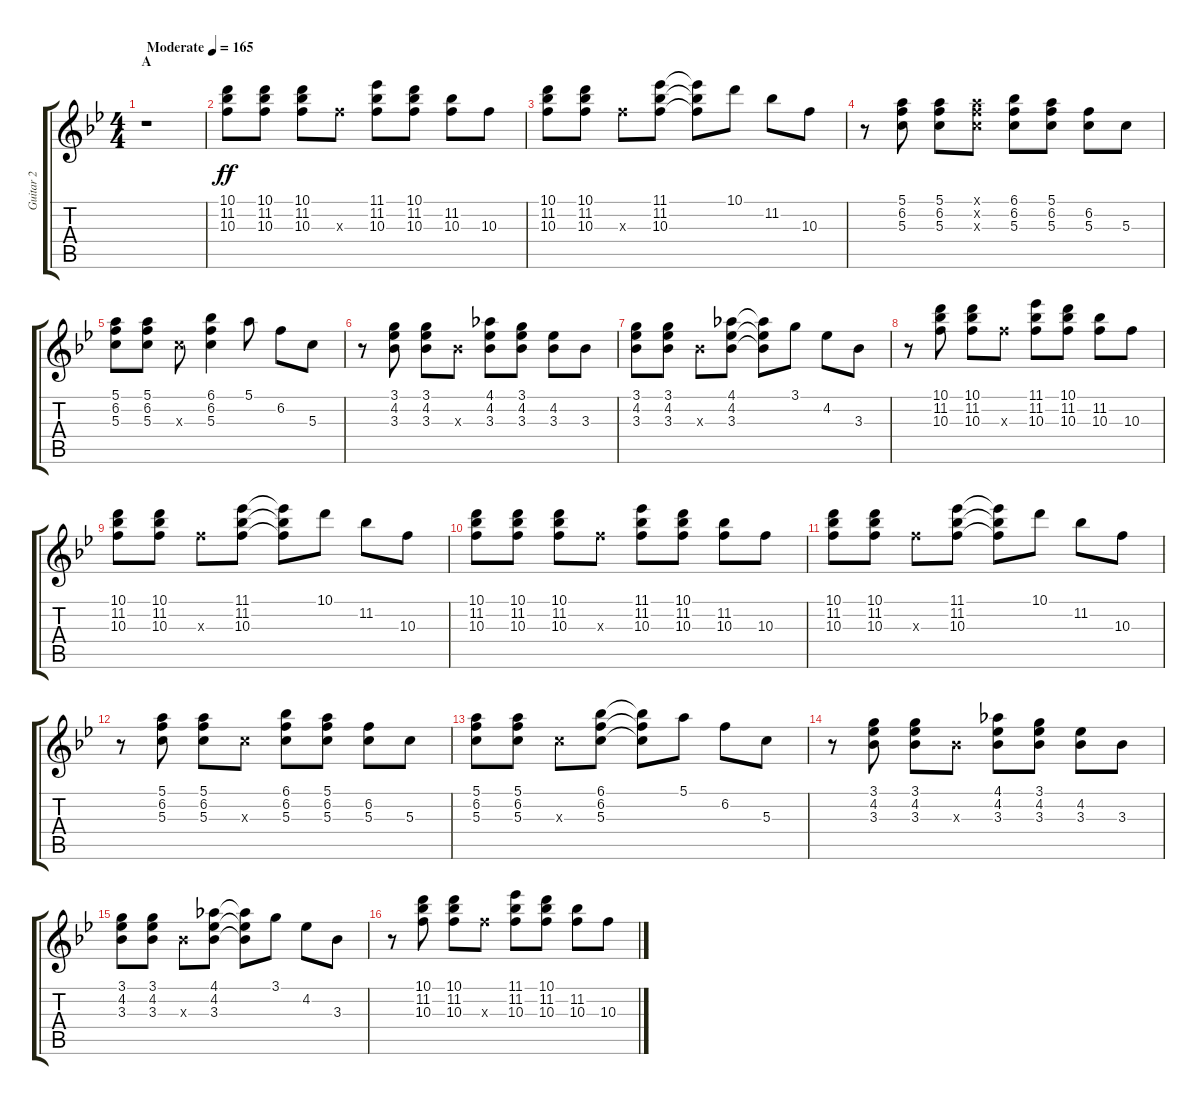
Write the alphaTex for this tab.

\track ("Guitar 2" "Guitar 2") {instrument distortionguitar}
\staff {score tabs}
\tuning (E4 B3 G3 D3 A2 E2) {hide}
\ts (4 4)
\section ("" "A")
\tempo (165 "Moderate")
\clef g2
\ks bb
r.1{dy ff instrument distortionguitar} |
(10.1 11.2 10.3).8 (10.1 11.2 10.3).8 (10.1 11.2 10.3).8 10.3{x}.8 (11.1 11.2 10.3).8 (10.1 11.2 10.3).8 (11.2 10.3).8 10.3.8 |
(10.1 11.2 10.3).8 (10.1 11.2 10.3).8 10.3{x}.8 (11.1 11.2 10.3).8 (11.1{t} 11.2{t} 10.3{t}).8 10.1.8 11.2.8 10.3.8 |
r.8 (5.1 6.2 5.3).8 (5.1 6.2 5.3).8 (5.1{x} 6.2{x} 5.3{x}).8 (6.1 6.2 5.3).8 (5.1 6.2 5.3).8 (6.2 5.3).8 5.3.8 |
(5.1 6.2 5.3).8 (5.1 6.2 5.3).8 5.3{x}.8 (6.1 6.2 5.3).4 5.1.8 6.2.8 5.3.8 |
r.8 (3.1 4.2 3.3).8 (3.1 4.2 3.3).8 3.3{x}.8 (4.1 4.2 3.3).8 (3.1 4.2 3.3).8 (4.2 3.3).8 3.3.8 |
(3.1 4.2 3.3).8 (3.1 4.2 3.3).8 3.3{x}.8 (4.1 4.2 3.3).8 (4.1{t} 4.2{t} 3.3{t}).8 3.1.8 4.2.8 3.3.8 |
r.8 (10.1 11.2 10.3).8 (10.1 11.2 10.3).8 10.3{x}.8 (11.1 11.2 10.3).8 (10.1 11.2 10.3).8 (11.2 10.3).8 10.3.8 |
(10.1 11.2 10.3).8 (10.1 11.2 10.3).8 10.3{x}.8 (11.1 11.2 10.3).8 (11.1{t} 11.2{t} 10.3{t}).8 10.1.8 11.2.8 10.3.8 |
(10.1 11.2 10.3).8 (10.1 11.2 10.3).8 (10.1 11.2 10.3).8 10.3{x}.8 (11.1 11.2 10.3).8 (10.1 11.2 10.3).8 (11.2 10.3).8 10.3.8 |
(10.1 11.2 10.3).8 (10.1 11.2 10.3).8 10.3{x}.8 (11.1 11.2 10.3).8 (11.1{t} 11.2{t} 10.3{t}).8 10.1.8 11.2.8 10.3.8 |
r.8 (5.1 6.2 5.3).8 (5.1 6.2 5.3).8 5.3{x}.8 (6.1 6.2 5.3).8 (5.1 6.2 5.3).8 (6.2 5.3).8 5.3.8 |
(5.1 6.2 5.3).8 (5.1 6.2 5.3).8 5.3{x}.8 (6.1 6.2 5.3).8 (6.1{t} 6.2{t} 5.3{t}).8 5.1.8 6.2.8 5.3.8 |
r.8 (3.1 4.2 3.3).8 (3.1 4.2 3.3).8 3.3{x}.8 (4.1 4.2 3.3).8 (3.1 4.2 3.3).8 (4.2 3.3).8 3.3.8 |
(3.1 4.2 3.3).8 (3.1 4.2 3.3).8 3.3{x}.8 (4.1 4.2 3.3).8 (4.1{t} 4.2{t} 3.3{t}).8 3.1.8 4.2.8 3.3.8 |
r.8 (10.1 11.2 10.3).8 (10.1 11.2 10.3).8 10.3{x}.8 (11.1 11.2 10.3).8 (10.1 11.2 10.3).8 (11.2 10.3).8 10.3.8
